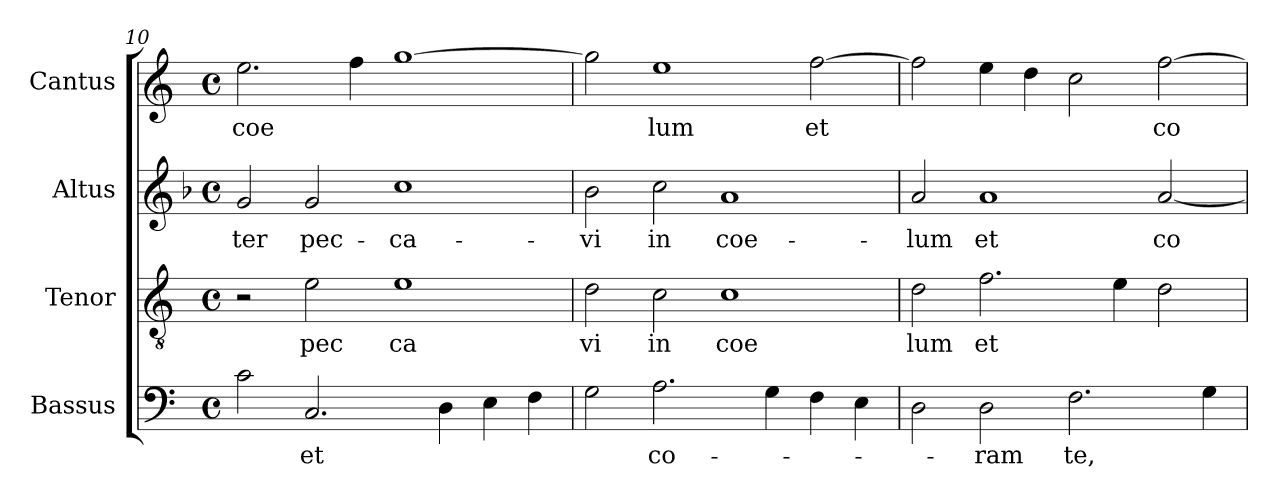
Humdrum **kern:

**kern	**text	**kern	**text	**kern	**text	**kern	**text
*part4	*part4	*part3	*part3	*part2	*part2	*part1	*part1
*staff4	*staff4	*staff3	*staff3	*staff2	*staff2	*staff1	*staff1
*I"Bassus	*	*I"Tenor	*	*I"Altus	*	*I"Cantus	*
*clefF4	*	*clefGv2	*	*clefG2	*	*clefG2	*
*	*	*	*	*k[b-]	*	*	*
*	*	*	*	*F:	*	*	*
*M4/4	*	*M4/4	*	*M4/4	*	*M4/4	*
*met(c)	*	*met(c)	*	*met(c)	*	*met(c)	*
=10	=10	=10	=10	=10	=10	=10	=10
!	!	!	!	!	!LO:LY:b:cj	!	!LO:LY:b
2c\	.	2r	.	2g/	-ter	2.ee\	coe
!	!LO:LY:b:cj	!	!LO:LY:b:cj	!	!LO:LY:b:cj	!	!
2.C/	et	2e\	pec	2g/	pec-	.	.
.	.	.	.	.	.	4ff\	.
!	!	!	!LO:LY:b:cj	!	!LO:LY:b:cj	!	!
.	.	1e	ca	1cc	-ca-	[>1gg	.
4D\	.	.	.	.	.	.	.
4E\	.	.	.	.	.	.	.
4F\	.	.	.	.	.	.	.
=11	=11	=11	=11	=11	=11	=11	=11
!	!	!	!LO:LY:b:cj	!	!LO:LY:b:cj	!	!
2G\	.	2d\	vi	2b-\	-vi	2gg\]	.
!	!LO:LY:b:cj	!	!LO:LY:b:cj	!	!LO:LY:b:cj	!	!LO:LY:b:cj
2.A\	co-	2c\	in	2cc\	in	1ee	lum
!	!	!	!LO:LY:b:cj	!	!LO:LY:b:cj	!	!
.	.	1c	coe	1a	coe-	.	.
4G\	.	.	.	.	.	.	.
!	!	!	!	!	!	!	!LO:LY:b:cj
4F\	.	.	.	.	.	[>2ff\	et
4E\	.	.	.	.	.	.	.
=12	=12	=12	=12	=12	=12	=12	=12
!	!	!	!LO:LY:b:cj	!	!LO:LY:b:cj	!	!
2D\	.	2d\	lum	2a/	-lum	2ff\]	.
!	!LO:LY:b:cj	!	!LO:LY:b:cj	!	!LO:LY:b:cj	!	!
2D\	-ram	2.f\	et	1a	et	4ee\	.
.	.	.	.	.	.	4dd\	.
!	!LO:LY:b:cj	!	!	!	!	!	!
2.F\	te,	.	.	.	.	2cc\	.
.	.	4e\	.	.	.	.	.
!	!	!	!	!	!LO:LY:b:cj	!	!LO:LY:b:cj
.	.	2d\	.	[<2a/	co-	[>2ff\	co
4G\	.	.	.	.	.	.	.
=	=	=	=	=	=	=	=
*-	*-	*-	*-	*-	*-	*-	*-
